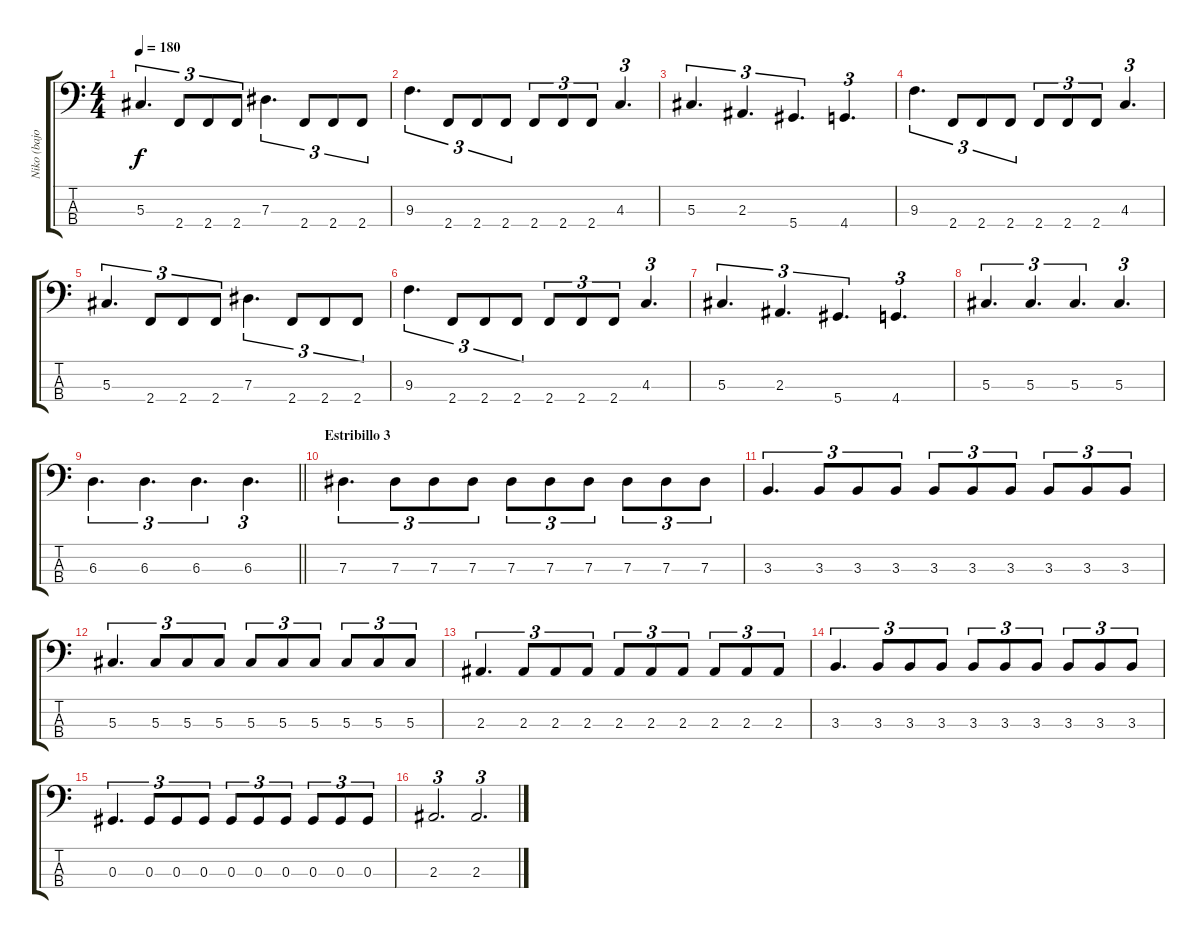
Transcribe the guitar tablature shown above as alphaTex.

\track ("Niko (bajo)" "Niko (bajo") {instrument electricbassfinger}
\staff {score tabs}
\tuning (Gb2 Db2 Ab1 Eb1) {hide}
\ts (4 4)
\tempo 180
\clef f4
\ks c
5.3.4{d tu (3 2) dy f} 2.4.8{tu (3 2)} 2.4.8{tu (3 2)} 2.4.8{tu (3 2)} 7.3.4{d tu (3 2)} 2.4.8{tu (3 2)} 2.4.8{tu (3 2)} 2.4.8{tu (3 2)} |
9.3.4{d tu (3 2)} 2.4.8{tu (3 2)} 2.4.8{tu (3 2)} 2.4.8{tu (3 2)} 2.4.8{tu (3 2)} 2.4.8{tu (3 2)} 2.4.8{tu (3 2)} 4.3.4{d tu (3 2)} |
5.3.4{d tu (3 2)} 2.3.4{d tu (3 2)} 5.4.4{d tu (3 2)} 4.4.4{d tu (3 2)} |
9.3.4{d tu (3 2)} 2.4.8{tu (3 2)} 2.4.8{tu (3 2)} 2.4.8{tu (3 2)} 2.4.8{tu (3 2)} 2.4.8{tu (3 2)} 2.4.8{tu (3 2)} 4.3.4{d tu (3 2)} |
5.3.4{d tu (3 2)} 2.4.8{tu (3 2)} 2.4.8{tu (3 2)} 2.4.8{tu (3 2)} 7.3.4{d tu (3 2)} 2.4.8{tu (3 2)} 2.4.8{tu (3 2)} 2.4.8{tu (3 2)} |
9.3.4{d tu (3 2)} 2.4.8{tu (3 2)} 2.4.8{tu (3 2)} 2.4.8{tu (3 2)} 2.4.8{tu (3 2)} 2.4.8{tu (3 2)} 2.4.8{tu (3 2)} 4.3.4{d tu (3 2)} |
5.3.4{d tu (3 2)} 2.3.4{d tu (3 2)} 5.4.4{d tu (3 2)} 4.4.4{d tu (3 2)} |
5.3.4{d tu (3 2)} 5.3.4{d tu (3 2)} 5.3.4{d tu (3 2)} 5.3.4{d tu (3 2)} |
\barLineRight lightlight
6.3.4{d tu (3 2)} 6.3.4{d tu (3 2)} 6.3.4{d tu (3 2)} 6.3.4{d tu (3 2)} |
\section ("" "Estribillo 3")
7.3.4{d tu (3 2)} 7.3.8{tu (3 2)} 7.3.8{tu (3 2)} 7.3.8{tu (3 2)} 7.3.8{tu (3 2)} 7.3.8{tu (3 2)} 7.3.8{tu (3 2)} 7.3.8{tu (3 2)} 7.3.8{tu (3 2)} 7.3.8{tu (3 2)} |
3.3.4{d tu (3 2)} 3.3.8{tu (3 2)} 3.3.8{tu (3 2)} 3.3.8{tu (3 2)} 3.3.8{tu (3 2)} 3.3.8{tu (3 2)} 3.3.8{tu (3 2)} 3.3.8{tu (3 2)} 3.3.8{tu (3 2)} 3.3.8{tu (3 2)} |
5.3.4{d tu (3 2)} 5.3.8{tu (3 2)} 5.3.8{tu (3 2)} 5.3.8{tu (3 2)} 5.3.8{tu (3 2)} 5.3.8{tu (3 2)} 5.3.8{tu (3 2)} 5.3.8{tu (3 2)} 5.3.8{tu (3 2)} 5.3.8{tu (3 2)} |
2.3.4{d tu (3 2)} 2.3.8{tu (3 2)} 2.3.8{tu (3 2)} 2.3.8{tu (3 2)} 2.3.8{tu (3 2)} 2.3.8{tu (3 2)} 2.3.8{tu (3 2)} 2.3.8{tu (3 2)} 2.3.8{tu (3 2)} 2.3.8{tu (3 2)} |
3.3.4{d tu (3 2)} 3.3.8{tu (3 2)} 3.3.8{tu (3 2)} 3.3.8{tu (3 2)} 3.3.8{tu (3 2)} 3.3.8{tu (3 2)} 3.3.8{tu (3 2)} 3.3.8{tu (3 2)} 3.3.8{tu (3 2)} 3.3.8{tu (3 2)} |
0.3.4{d tu (3 2)} 0.3.8{tu (3 2)} 0.3.8{tu (3 2)} 0.3.8{tu (3 2)} 0.3.8{tu (3 2)} 0.3.8{tu (3 2)} 0.3.8{tu (3 2)} 0.3.8{tu (3 2)} 0.3.8{tu (3 2)} 0.3.8{tu (3 2)} |
2.3.2{d tu (3 2)} 2.3.2{d tu (3 2)}
